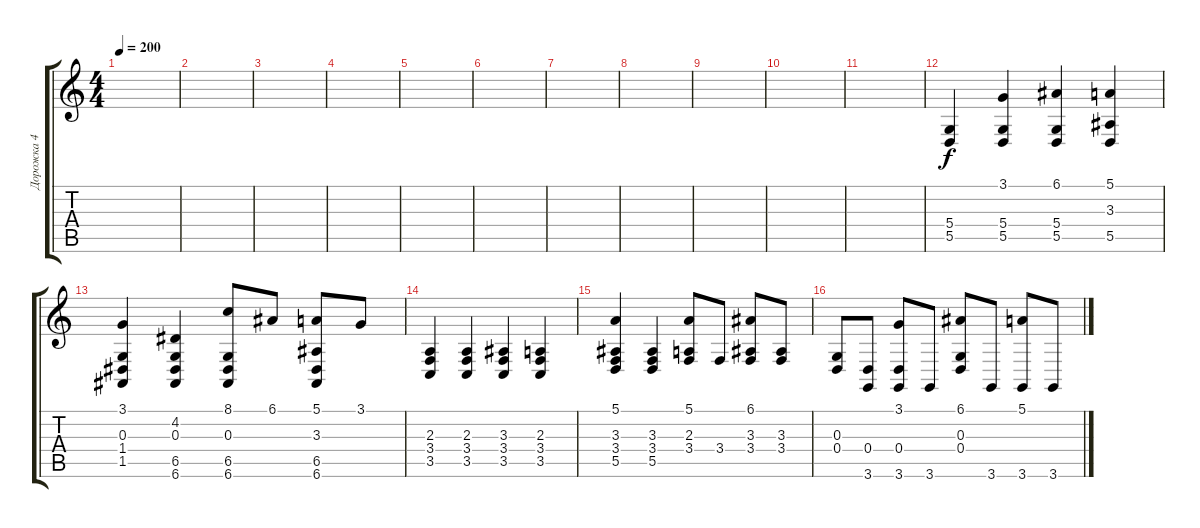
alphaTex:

\track ("Дорожка 4" "Дорожка 4") {instrument acousticgrandpiano}
\staff {score tabs}
\tuning (E4 B3 G3 D3 A2 E2) {hide}
\ts (4 4)
\tempo 200
\clef g2
\ks c
|
|
|
|
|
|
|
|
|
|
|
(5.4 5.5).4 (3.1 5.4 5.5).4 (6.1 5.4 5.5).4 (5.1 3.3 5.5).4 |
(3.1 0.3 1.4 1.5).4 (4.2 0.3 6.5 6.6).4 (8.1 0.3 6.5 6.6).8 6.1.8 (5.1 3.3 6.5 6.6).8 3.1.8 |
(2.3 3.4 3.5).4 (2.3 3.4 3.5).4 (3.3 3.4 3.5).4 (2.3 3.4 3.5).4 |
(5.1 3.3 3.4 5.5).4 (3.3 3.4 5.5).4 (5.1 2.3 3.4).8 3.4.8 (6.1 3.3 3.4).8 (3.3 3.4).8 |
(0.3 0.4).8 (0.4 3.6).8 (3.1 0.4 3.6).8 3.6.8 (6.1 0.3 0.4).8 3.6.8 (5.1 3.6).8 3.6.8
